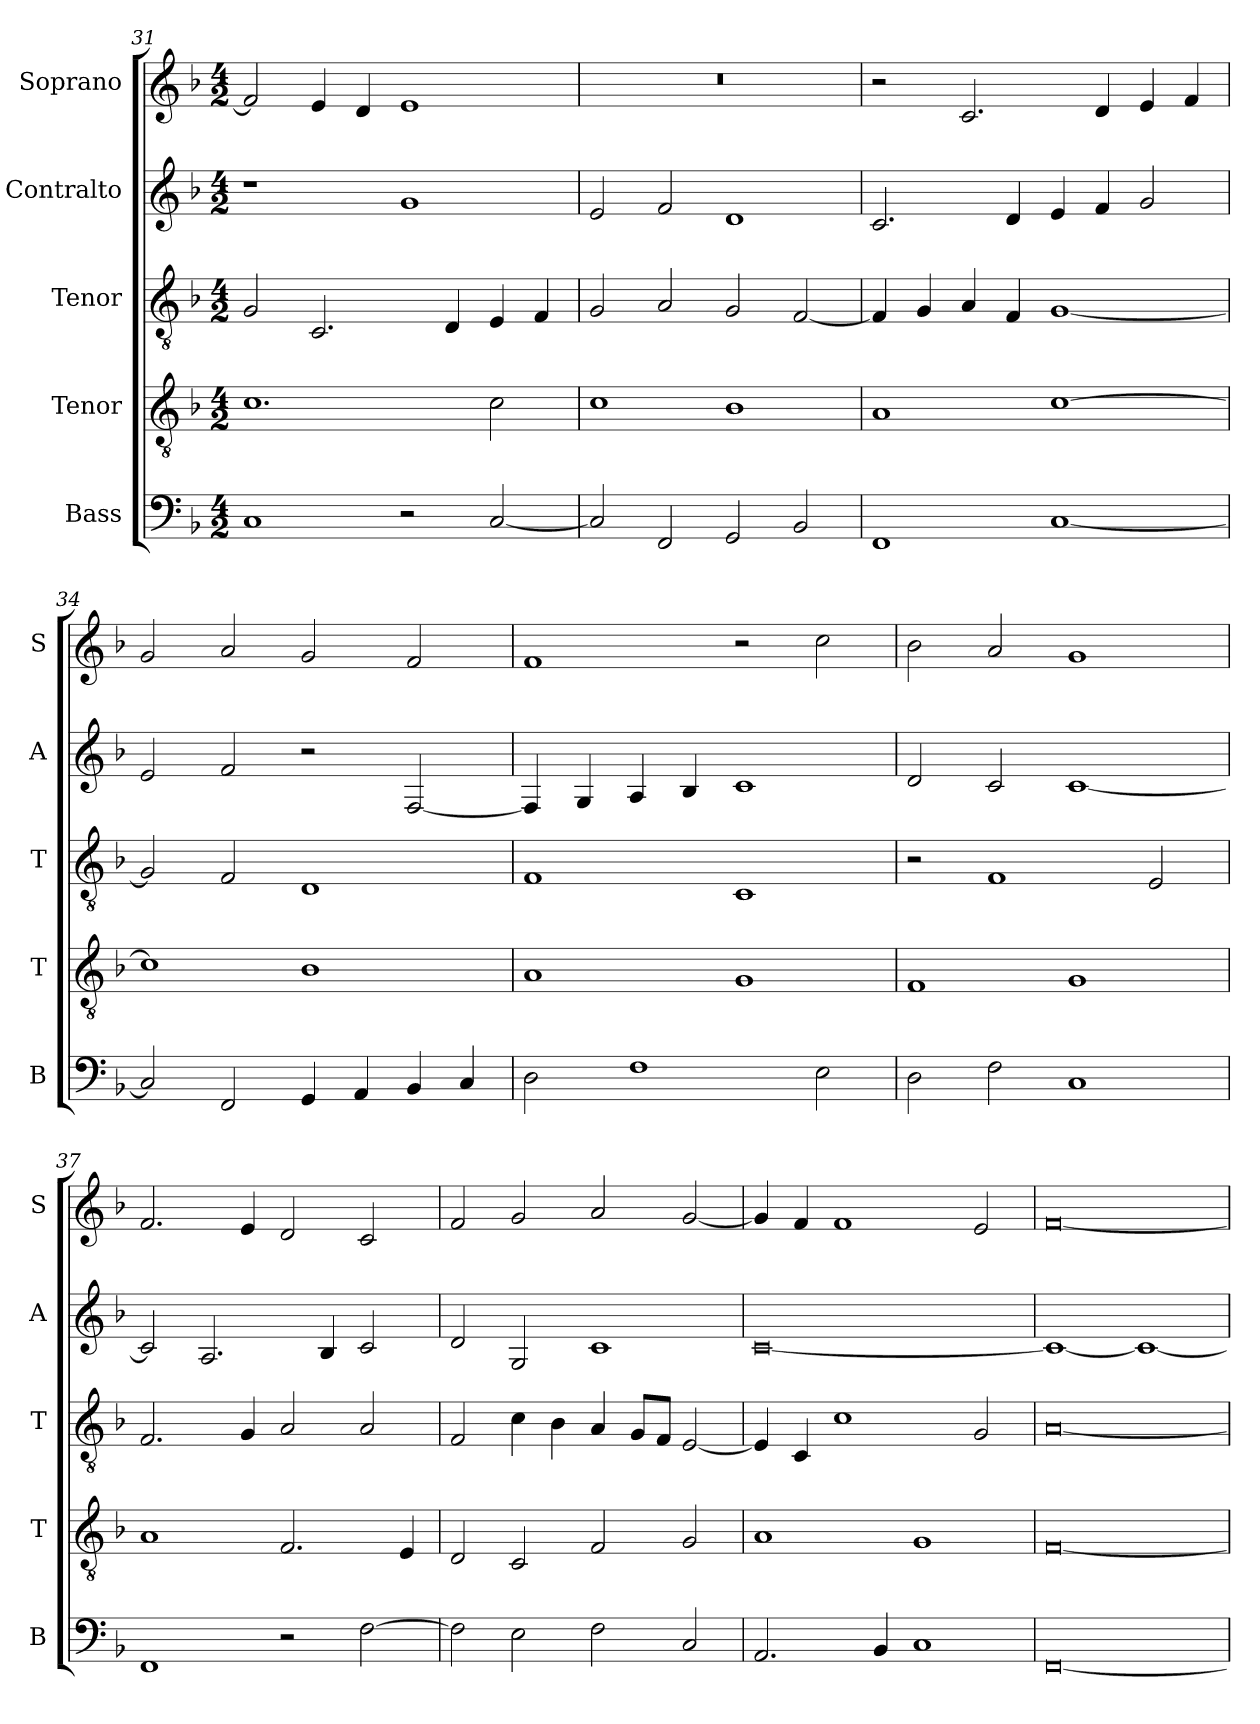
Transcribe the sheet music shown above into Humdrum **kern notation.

**kern	**kern	**kern	**kern	**kern
*part5	*part4	*part3	*part2	*part1
*staff5	*staff4	*staff3	*staff2	*staff1
*I"Bass	*I"Tenor	*I"Tenor	*I"Contralto	*I"Soprano
*I'B	*I'T	*I'T	*I'A	*I'S
*clefF4	*clefGv2	*clefGv2	*clefG2	*clefG2
*k[b-]	*k[b-]	*k[b-]	*k[b-]	*k[b-]
*F:ion	*F:ion	*F:ion	*F:ion	*F:ion
*M4/2	*M4/2	*M4/2	*M4/2	*M4/2
=31	=31	=31	=31	=31
1C	1.c	2G	1r	2f]
.	.	2.C	.	4e
.	.	.	.	4d
2r	.	.	1g	1e
.	.	4D	.	.
[2C	2c	4E	.	.
.	.	4F	.	.
=32	=32	=32	=32	=32
2C]	1c	2G	2e	0r
2FF	.	2A	2f	.
2GG	1B-	2G	1d	.
2BB-	.	[2F	.	.
=33	=33	=33	=33	=33
1FF	1A	4F]	2.c	2r
.	.	4G	.	.
.	.	4A	.	2.c
.	.	4F	4d	.
[1C	[1c	[1G	4e	.
.	.	.	4f	4d
.	.	.	2g	4e
.	.	.	.	4f
=34	=34	=34	=34	=34
2C]	1c]	2G]	2e	2g
2FF	.	2F	2f	2a
4GG	1B-	1D	2r	2g
4AA	.	.	.	.
4BB-	.	.	[2F	2f
4C	.	.	.	.
=35	=35	=35	=35	=35
2D	1A	1F	4F]	1f
.	.	.	4G	.
1F	.	.	4A	.
.	.	.	4B-	.
.	1G	1C	1c	2r
2E	.	.	.	2cc
=36	=36	=36	=36	=36
2D	1F	2r	2d	2b-
2F	.	1F	2c	2a
1C	1G	.	[1c	1g
.	.	2E	.	.
=37	=37	=37	=37	=37
1FF	1A	2.F	2c]	2.f
.	.	.	2.A	.
.	.	4G	.	4e
2r	2.F	2A	.	2d
.	.	.	4B-	.
[2F	.	2A	2c	2c
.	4E	.	.	.
=38	=38	=38	=38	=38
2F]	2D	2F	2d	2f
2E	2C	4c	2G	2g
.	.	4B-	.	.
2F	2F	4A	1c	2a
.	.	8G/L	.	.
.	.	8F/J	.	.
2C	2G	[2E	.	[2g
=39	=39	=39	=39	=39
2.AA	1A	4E]	[0c	4g]
.	.	4C	.	4f
.	.	1c	.	1f
4BB-	.	.	.	.
1C	1G	.	.	.
.	.	2G	.	2e
=40	=40	=40	=40	=40
[0FF	[0F	[0A	1c_	[0f
.	.	.	1c_	.
=	=	=	=	=
*-	*-	*-	*-	*-
